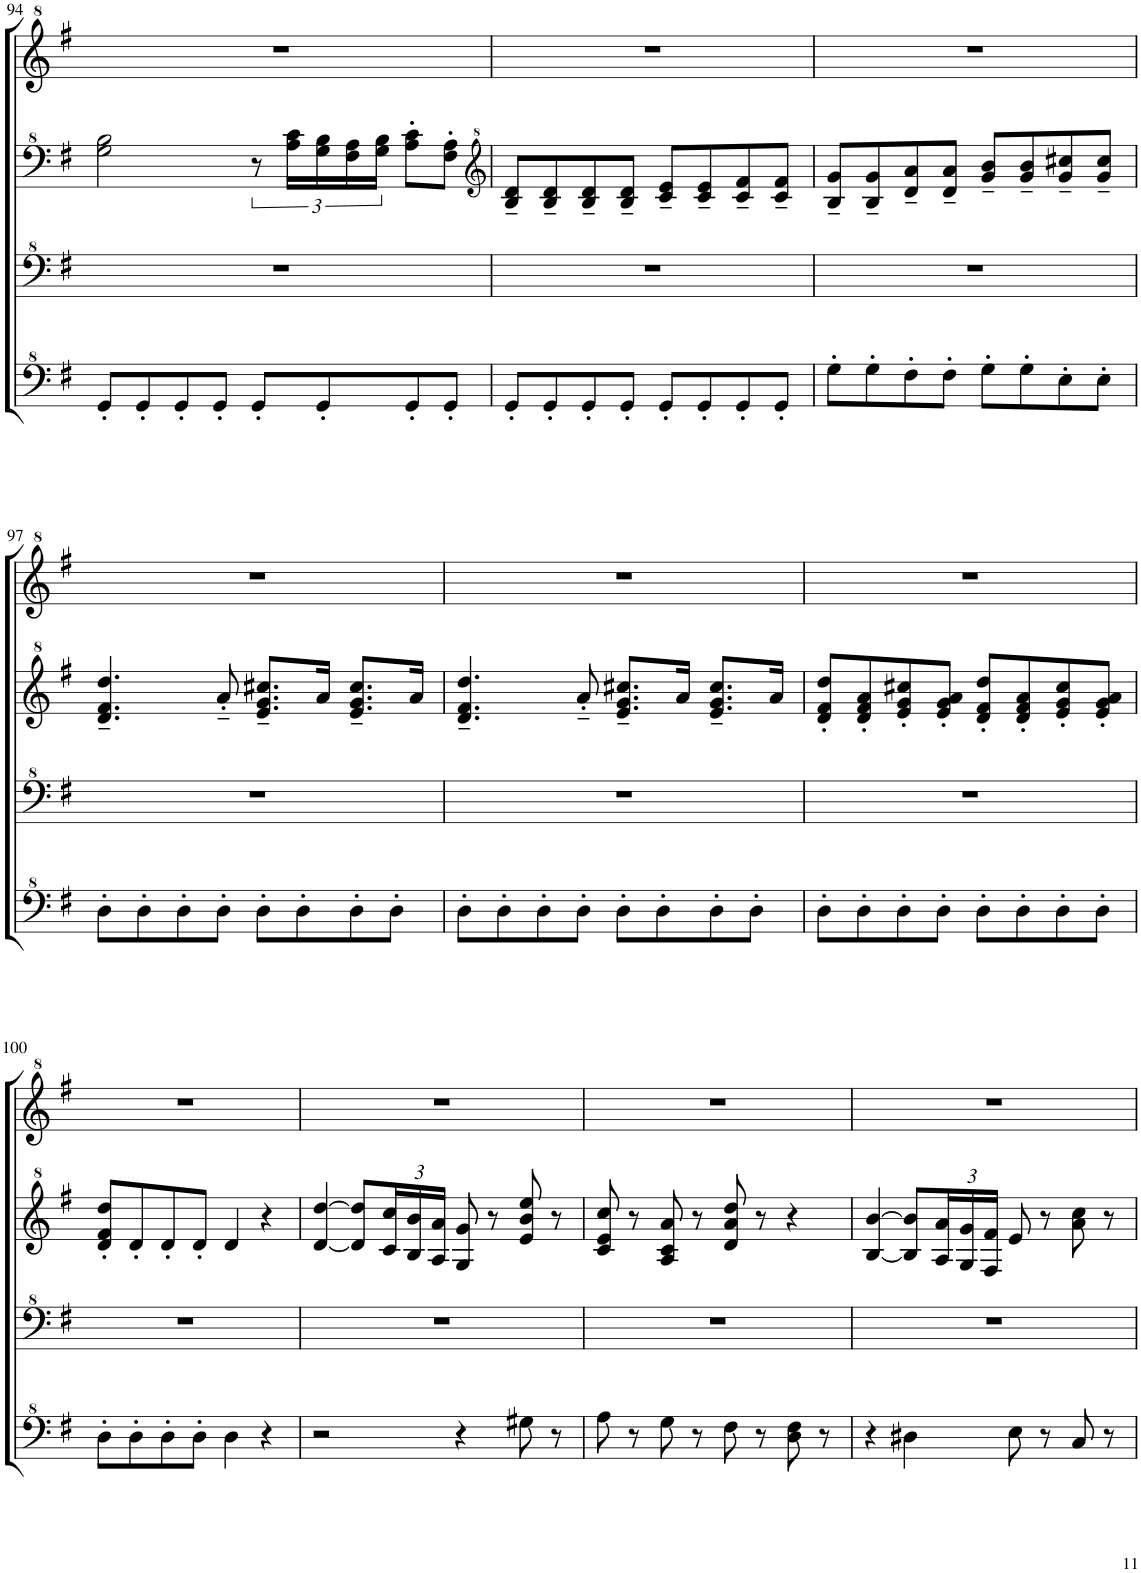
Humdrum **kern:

**kern	**kern	**kern	**kern
*part1	*part1	*part1	*part1
*staff4	*staff3	*staff2	*staff1
*I"Model III	*	*	*
!!LO:PB:g=z
*clefF^4	*clefF^4	*clefF^4	*clefG^2
*k[f#]	*k[f#]	*k[f#]	*k[f#]
*M4/4	*M4/4	*M4/4	*M4/4
*met(c)	*met(c)	*met(c)	*met(c)
=94	=94	=94	=94
8G'/L	1r	2g\ 2b\	1r
8G'/	.	.	.
8G'/	.	.	.
8G'/J	.	.	.
8G'/L	.	12r	.
.	.	24a\ 24cc\LL	.
8G'/	.	24g\ 24b\	.
.	.	24f#\ 24a\	.
.	.	24g\ 24b\JJ	.
8G'/	.	8a\' 8cc\'L	.
8G'/J	.	8f#\' 8a\'J	.
=95	=95	=95	=95
*	*	*clefG^2	*
8G'/L	1r	8b/~ 8dd/~L	1r
8G'/	.	8b/~ 8dd/~	.
8G'/	.	8b/~ 8dd/~	.
8G'/J	.	8b/~ 8dd/~J	.
8G'/L	.	8cc/~ 8ee/~L	.
8G'/	.	8cc/~ 8ee/~	.
8G'/	.	8cc/~ 8ff#/~	.
8G'/J	.	8cc/~ 8ff#/~J	.
=96	=96	=96	=96
8g'\L	1r	8b/~ 8gg/~L	1r
8g'\	.	8b/~ 8gg/~	.
8f#'\	.	8dd/~ 8aa/~	.
8f#'\J	.	8dd/~ 8aa/~J	.
8g'\L	.	8gg/~ 8bb/~L	.
8g'\	.	8gg/~ 8bb/~	.
8e'\	.	8gg/~ 8ccc#X/~	.
8e'\J	.	8gg/~ 8ccc#/~J	.
!!LO:LB:g=z
=97	=97	=97	=97
8d'\L	1r	4.dd/~ 4.ff#/~ 4.ddd/~	1r
8d'\	.	.	.
8d'\	.	.	.
8d'\J	.	8aa'~/	.
8d'\L	.	8.ee/~ 8.gg/~ 8.ccc#X/~L	.
8d'\	.	.	.
.	.	16aa/Jk	.
8d'\	.	8.ee/~ 8.gg/~ 8.ccc#/~L	.
8d'\J	.	.	.
.	.	16aa/Jk	.
=98	=98	=98	=98
8d'\L	1r	4.dd/~ 4.ff#/~ 4.ddd/~	1r
8d'\	.	.	.
8d'\	.	.	.
8d'\J	.	8aa'~/	.
8d'\L	.	8.ee/~ 8.gg/~ 8.ccc#X/~L	.
8d'\	.	.	.
.	.	16aa/Jk	.
8d'\	.	8.ee/~ 8.gg/~ 8.ccc#/~L	.
8d'\J	.	.	.
.	.	16aa/Jk	.
=99	=99	=99	=99
8d'\L	1r	8dd/' 8ff#/' 8ddd/'L	1r
8d'\	.	8dd/' 8ff#/' 8aa/'	.
8d'\	.	8ee/' 8gg/' 8ccc#X/'	.
8d'\J	.	8ee/' 8gg/' 8aa/'J	.
8d'\L	.	8dd/' 8ff#/' 8ddd/'L	.
8d'\	.	8dd/' 8ff#/' 8aa/'	.
8d'\	.	8ee/' 8gg/' 8ccc#/'	.
8d'\J	.	8ee/' 8gg/' 8aa/'J	.
!!LO:LB:g=z
=100	=100	=100	=100
8d'\L	1r	8dd/' 8ff#/' 8ddd/'L	1r
8d'\	.	8dd'/	.
8d'\	.	8dd'/	.
8d'\J	.	8dd'/J	.
4d\	.	4dd/	.
4r	.	4r	.
=101	=101	=101	=101
2r	1r	[4dd/ [4ddd/	1r
.	.	8dd/] 8ddd/]L	.
*	*	*Xbrackettup	*
.	.	24cc/ 24ccc/L	.
.	.	24b/ 24bb/	.
.	.	24a/ 24aa/JJ	.
4r	.	8g/ 8gg/	.
.	.	8r	.
8g#X\	.	8ee/ 8bb/ 8eee/	.
8r	.	8r	.
=102	=102	=102	=102
8a\	1r	8cc/ 8ee/ 8ccc/	1r
8r	.	8r	.
8g\	.	8a/ 8cc/ 8aa/	.
8r	.	8r	.
8f#\	.	8dd/ 8aa/ 8ddd/	.
8r	.	8r	.
8d\ 8f#\	.	4r	.
8r	.	.	.
=103	=103	=103	=103
4r	1r	[4b/ [4bb/	1r
4d#X\	.	8b/] 8bb/]L	.
.	.	24a/ 24aa/L	.
.	.	24g/ 24gg/	.
.	.	24f#/ 24ff#/JJ	.
8e\	.	8ee/	.
8r	.	8r	.
8c/	.	8aa\ 8ccc\	.
8r	.	8r	.
=	=	=	=
*-	*-	*-	*-
